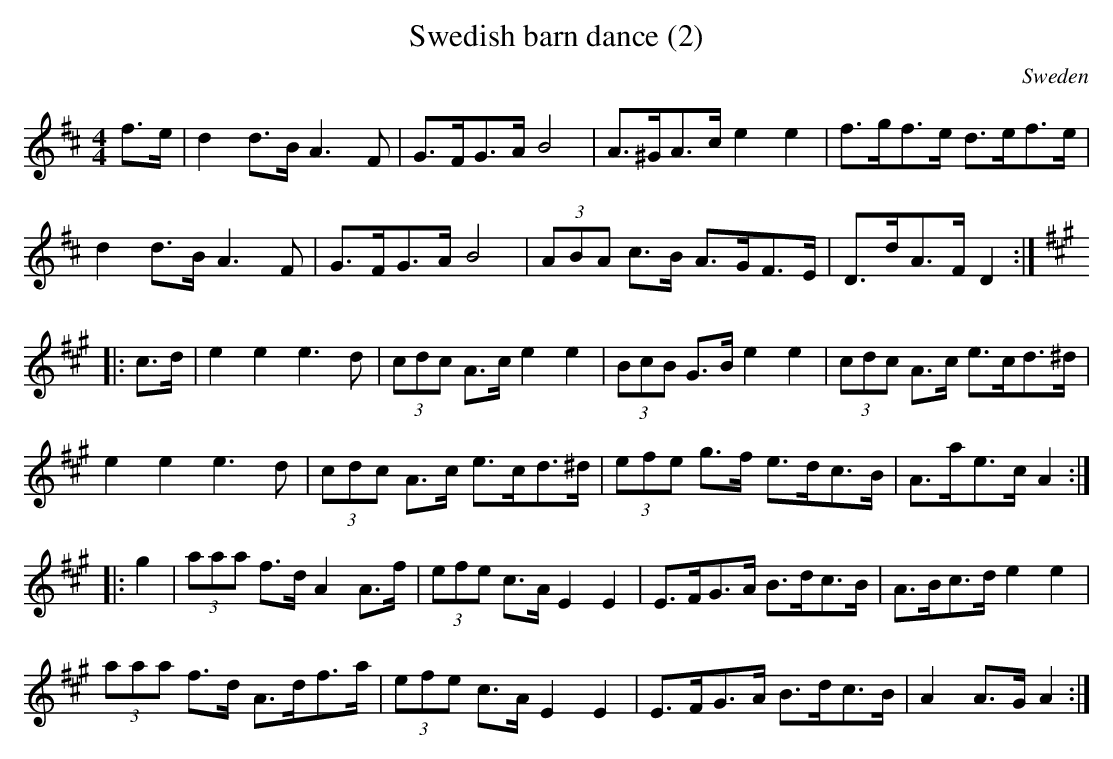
X:1
T:Swedish barn dance (2)
M:4/4
O:Sweden
O:England
K:D major
f>e| d2d>B A3F | G>FG>A B4 | \
A>^GA>c e2e2 | f>gf>e d>ef>e |
d2d>B A3F | G>FG>A B4 |\
(3ABA c>B A>GF>E | D>dA>F D2 ::
K:A
c>d |\
e2e2e3d | (3cdc A>c e2e2 |\
(3BcB G>B e2e2 | (3cdc A>c e>cd>^d |
e2e2e3d | (3cdc A>c e>cd>^d | \
(3efe g>f e>dc>B | A>ae>c A2 :|
|: g2 |\
(3aaa f>d A2A>f | (3efe c>A E2E2 |\
E>FG>A B>dc>B | A>Bc>d e2e2 |
(3aaa f>d A>df>a | (3efe c>A E2E2 |\
E>FG>A B>dc>B | A2A>G A2 :|
